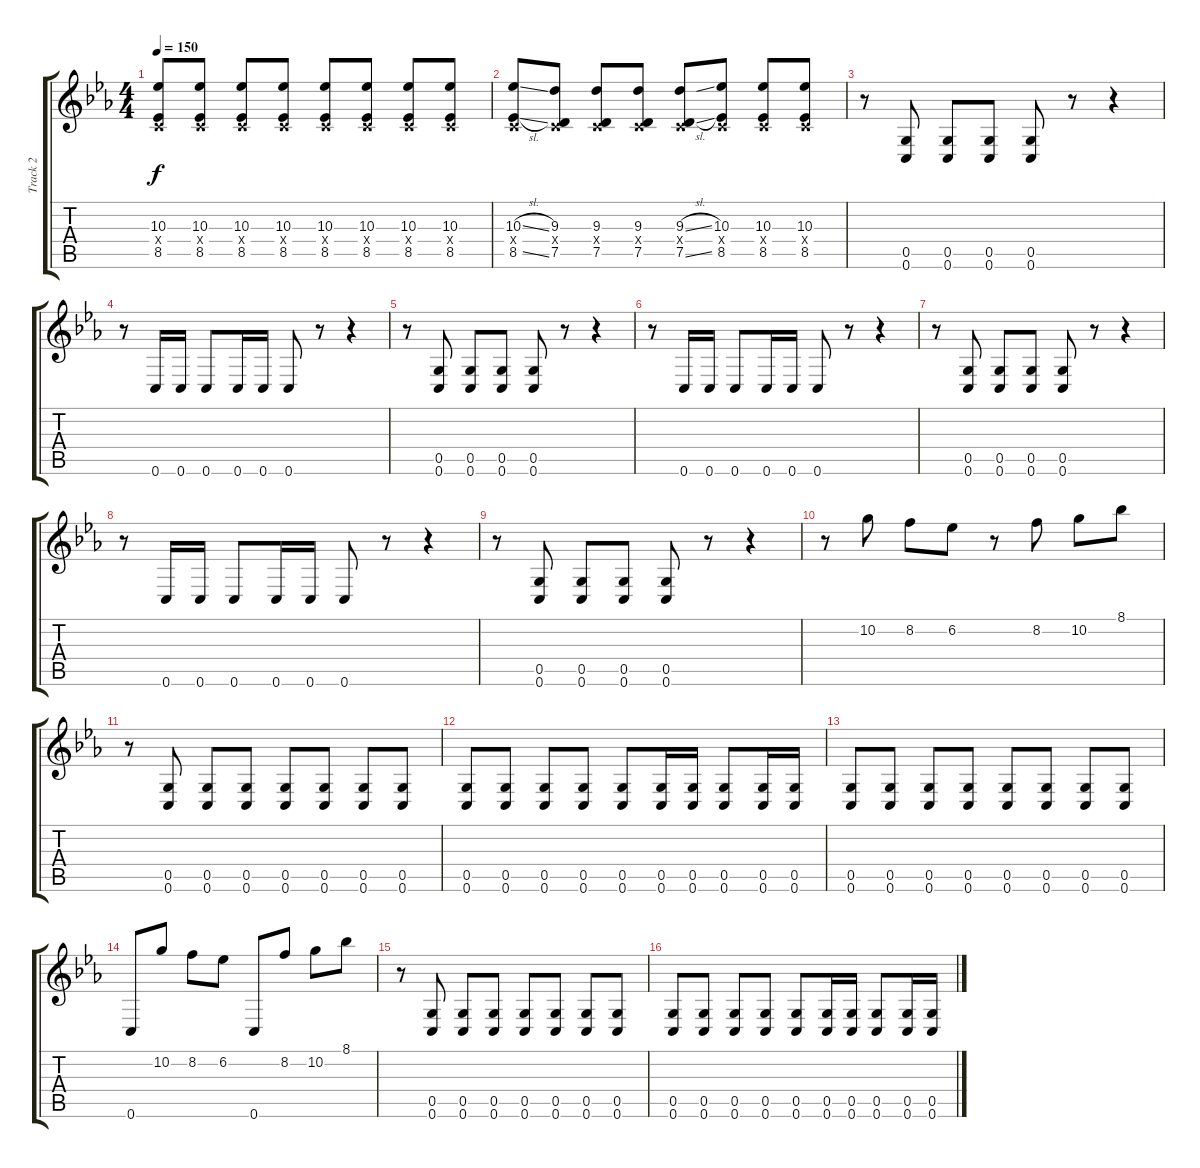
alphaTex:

\track ("Track 2" "Track 2") {instrument overdrivenguitar}
\staff {score tabs}
\tuning (D4 A3 F3 C3 G2 C2) {hide}
\ts (4 4)
\tempo 150
\clef g2
\ks cminor
(10.3 0.4{x} 8.5).8{dy f} (10.3 0.4{x} 8.5).8 (10.3 0.4{x} 8.5).8 (10.3 0.4{x} 8.5).8 (10.3 0.4{x} 8.5).8 (10.3 0.4{x} 8.5).8 (10.3 0.4{x} 8.5).8 (10.3 0.4{x} 8.5).8 |
(10.3{sl} 0.4{x} 8.5{sl}).8 (9.3 0.4{x} 7.5).8 (9.3 0.4{x} 7.5).8 (9.3 0.4{x} 7.5).8 (9.3{sl} 0.4{x} 7.5{sl}).8 (10.3 0.4{x} 8.5).8 (10.3 0.4{x} 8.5).8 (10.3 0.4{x} 8.5).8 |
r.8 (0.5 0.6).8 (0.5 0.6).8 (0.5 0.6).8 (0.5 0.6).8 r.8 r.4 |
r.8 0.6.16 0.6.16 0.6.8 0.6.16 0.6.16 0.6.8 r.8 r.4 |
r.8 (0.5 0.6).8 (0.5 0.6).8 (0.5 0.6).8 (0.5 0.6).8 r.8 r.4 |
r.8 0.6.16 0.6.16 0.6.8 0.6.16 0.6.16 0.6.8 r.8 r.4 |
r.8 (0.5 0.6).8 (0.5 0.6).8 (0.5 0.6).8 (0.5 0.6).8 r.8 r.4 |
r.8 0.6.16 0.6.16 0.6.8 0.6.16 0.6.16 0.6.8 r.8 r.4 |
r.8 (0.5 0.6).8 (0.5 0.6).8 (0.5 0.6).8 (0.5 0.6).8 r.8 r.4 |
r.8 10.2.8 8.2.8 6.2.8 r.8 8.2.8 10.2.8 8.1.8 |
r.8 (0.5 0.6).8 (0.5 0.6).8 (0.5 0.6).8 (0.5 0.6).8 (0.5 0.6).8 (0.5 0.6).8 (0.5 0.6).8 |
(0.5 0.6).8 (0.5 0.6).8 (0.5 0.6).8 (0.5 0.6).8 (0.5 0.6).8 (0.5 0.6).16 (0.5 0.6).16 (0.5 0.6).8 (0.5 0.6).16 (0.5 0.6).16 |
(0.5 0.6).8 (0.5 0.6).8 (0.5 0.6).8 (0.5 0.6).8 (0.5 0.6).8 (0.5 0.6).8 (0.5 0.6).8 (0.5 0.6).8 |
0.6.8 10.2.8 8.2.8 6.2.8 0.6.8 8.2.8 10.2.8 8.1.8 |
r.8 (0.5 0.6).8 (0.5 0.6).8 (0.5 0.6).8 (0.5 0.6).8 (0.5 0.6).8 (0.5 0.6).8 (0.5 0.6).8 |
(0.5 0.6).8 (0.5 0.6).8 (0.5 0.6).8 (0.5 0.6).8 (0.5 0.6).8 (0.5 0.6).16 (0.5 0.6).16 (0.5 0.6).8 (0.5 0.6).16 (0.5 0.6).16
